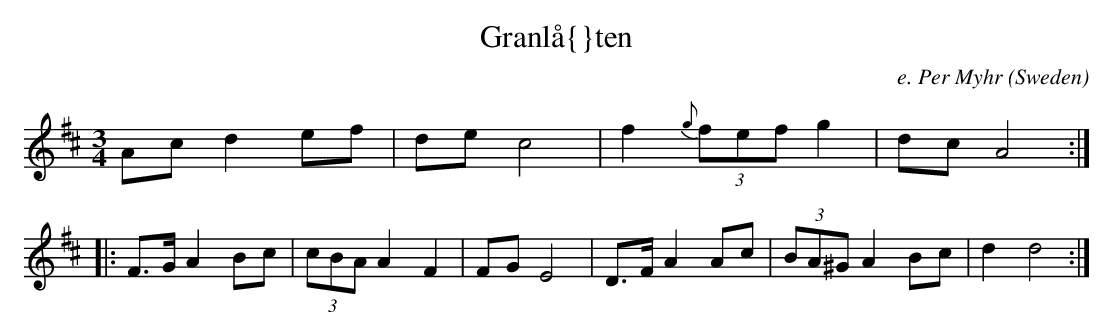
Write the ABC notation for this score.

X:1
T:Granl\aa{}ten
C:e. Per Myhr
O:Sweden
M:3/4
K:D
Ac d2 ef |de c4| f2 (3{g}fef g2| dc A4 ::
F>G A2 Bc| (3cBA A2 F2 | FG E4| \
D>F A2 Ac| (3BA^G A2 Bc| d2 d4:|
